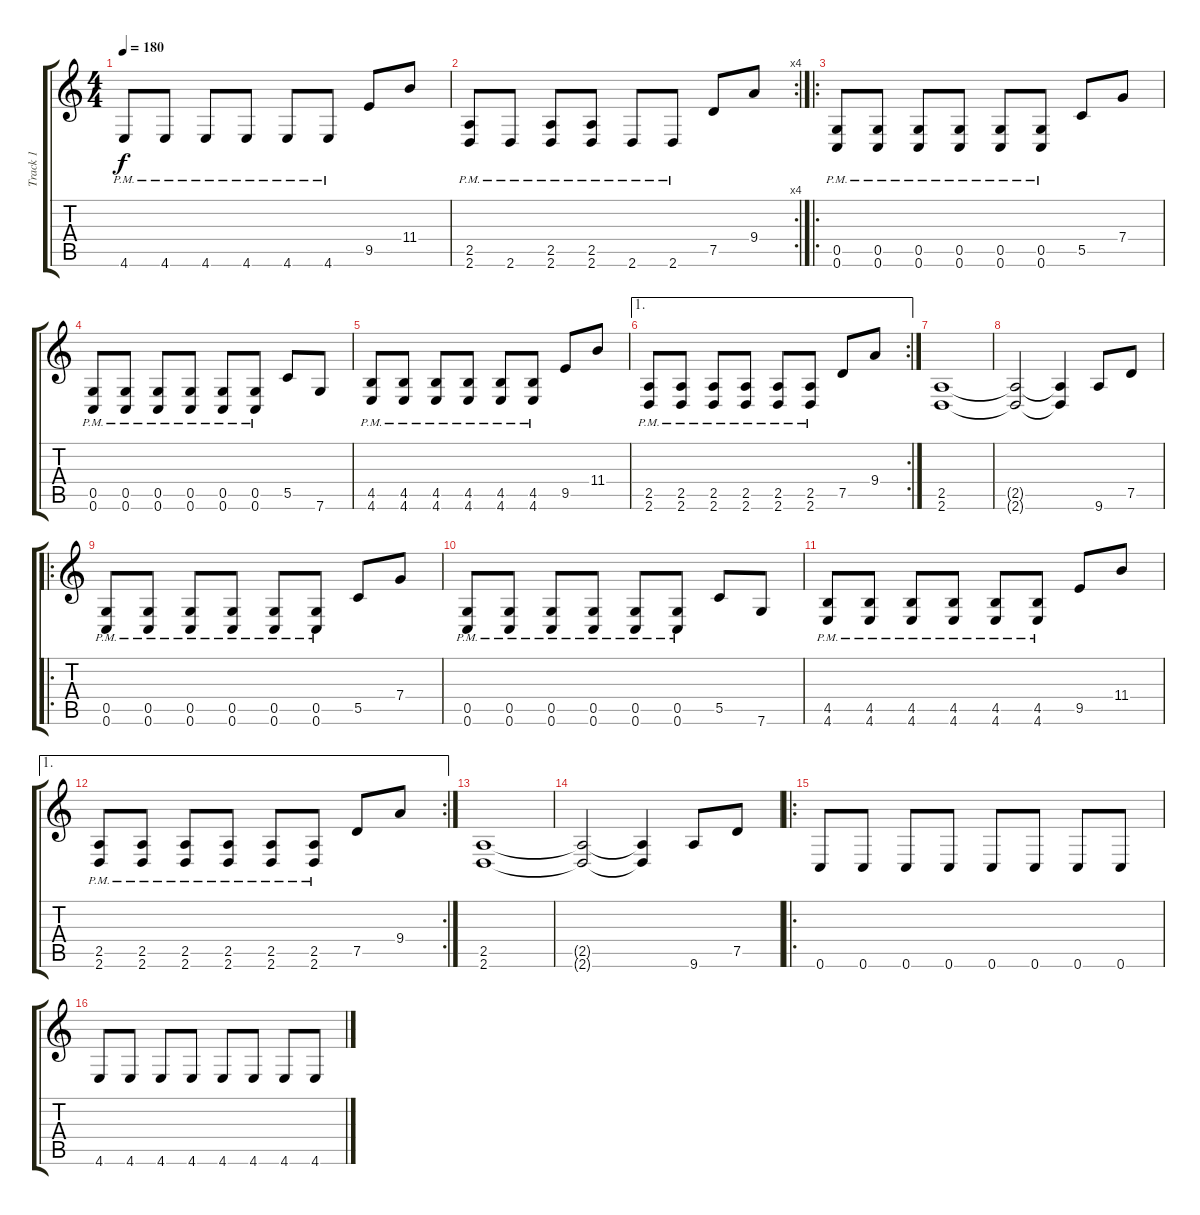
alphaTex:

\track ("Track 1" "Track 1") {instrument overdrivenguitar}
\staff {score tabs}
\tuning (D4 A3 F3 C3 G2 C2) {hide}
\ts (4 4)
\tempo 180
\clef g2
\ks c
4.6{pm}.8{dy f} 4.6{pm}.8 4.6{pm}.8 4.6{pm}.8 4.6{pm}.8 4.6{pm}.8 9.5.8 11.4.8 |
\rc 4
(2.5{pm} 2.6{pm}).8 2.6{pm}.8 (2.5{pm} 2.6{pm}).8 (2.5{pm} 2.6{pm}).8 2.6{pm}.8 2.6{pm}.8 7.5.8 9.4.8 |
\ro
(0.5{pm} 0.6{pm}).8 (0.5{pm} 0.6{pm}).8 (0.5{pm} 0.6{pm}).8 (0.5{pm} 0.6{pm}).8 (0.5{pm} 0.6{pm}).8 (0.5{pm} 0.6{pm}).8 5.5.8 7.4.8 |
(0.5{pm} 0.6{pm}).8 (0.5{pm} 0.6{pm}).8 (0.5{pm} 0.6{pm}).8 (0.5{pm} 0.6{pm}).8 (0.5{pm} 0.6{pm}).8 (0.5{pm} 0.6{pm}).8 5.5.8 7.6.8 |
(4.5{pm} 4.6{pm}).8 (4.5{pm} 4.6{pm}).8 (4.5{pm} 4.6{pm}).8 (4.5{pm} 4.6{pm}).8 (4.5{pm} 4.6{pm}).8 (4.5{pm} 4.6{pm}).8 9.5.8 11.4.8 |
\ae 1
\rc 2
(2.5{pm} 2.6{pm}).8 (2.5{pm} 2.6{pm}).8 (2.5{pm} 2.6{pm}).8 (2.5{pm} 2.6{pm}).8 (2.5{pm} 2.6{pm}).8 (2.5{pm} 2.6{pm}).8 7.5.8 9.4.8 |
(2.5 2.6).1 |
(2.5{t} 2.6{t}).2 (2.5{t} 2.6{t}).4 9.6.8 7.5.8 |
\ro
(0.5{pm} 0.6{pm}).8 (0.5{pm} 0.6{pm}).8 (0.5{pm} 0.6{pm}).8 (0.5{pm} 0.6{pm}).8 (0.5{pm} 0.6{pm}).8 (0.5{pm} 0.6{pm}).8 5.5.8 7.4.8 |
(0.5{pm} 0.6{pm}).8 (0.5{pm} 0.6{pm}).8 (0.5{pm} 0.6{pm}).8 (0.5{pm} 0.6{pm}).8 (0.5{pm} 0.6{pm}).8 (0.5{pm} 0.6{pm}).8 5.5.8 7.6.8 |
(4.5{pm} 4.6{pm}).8 (4.5{pm} 4.6{pm}).8 (4.5{pm} 4.6{pm}).8 (4.5{pm} 4.6{pm}).8 (4.5{pm} 4.6{pm}).8 (4.5{pm} 4.6{pm}).8 9.5.8 11.4.8 |
\ae 1
\rc 2
(2.5{pm} 2.6{pm}).8 (2.5{pm} 2.6{pm}).8 (2.5{pm} 2.6{pm}).8 (2.5{pm} 2.6{pm}).8 (2.5{pm} 2.6{pm}).8 (2.5{pm} 2.6{pm}).8 7.5.8 9.4.8 |
(2.5 2.6).1 |
(2.5{t} 2.6{t}).2 (2.5{t} 2.6{t}).4 9.6.8 7.5.8 |
\ro
0.6.8 0.6.8 0.6.8 0.6.8 0.6.8 0.6.8 0.6.8 0.6.8 |
4.6.8 4.6.8 4.6.8 4.6.8 4.6.8 4.6.8 4.6.8 4.6.8
